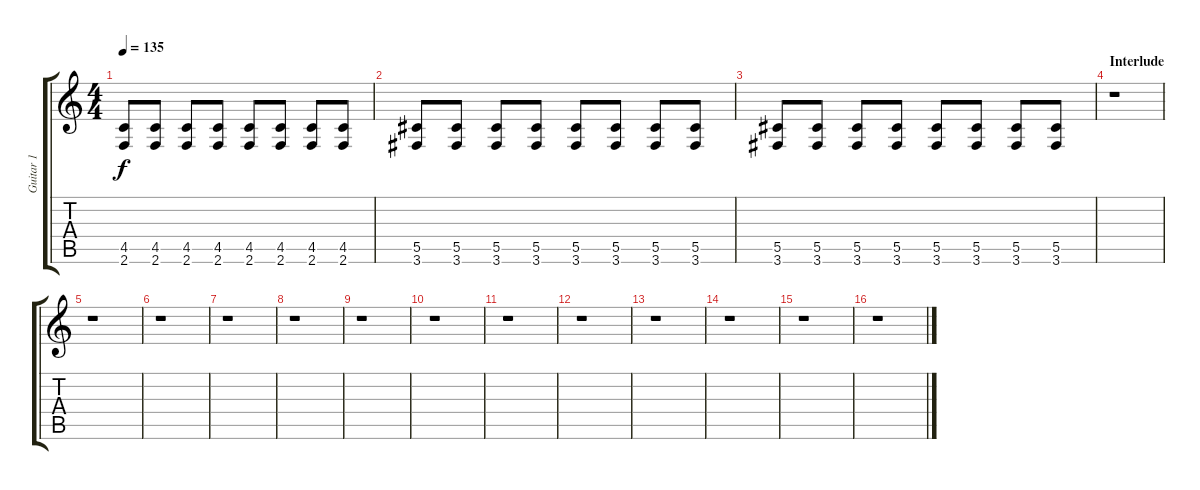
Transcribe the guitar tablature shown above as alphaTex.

\track ("Guitar 1" "Guitar 1") {instrument electricguitarjazz}
\staff {score tabs}
\tuning (Eb4 Bb3 Gb3 Db3 Ab2 Eb2) {hide}
\ts (4 4)
\tempo 135
\clef g2
\ks c
(4.5 2.6).8{dy f} (4.5 2.6).8 (4.5 2.6).8 (4.5 2.6).8 (4.5 2.6).8 (4.5 2.6).8 (4.5 2.6).8 (4.5 2.6).8 |
(5.5 3.6).8 (5.5 3.6).8 (5.5 3.6).8 (5.5 3.6).8 (5.5 3.6).8 (5.5 3.6).8 (5.5 3.6).8 (5.5 3.6).8 |
(5.5 3.6).8 (5.5 3.6).8 (5.5 3.6).8 (5.5 3.6).8 (5.5 3.6).8 (5.5 3.6).8 (5.5 3.6).8 (5.5 3.6).8 |
\section ("" "Interlude")
r.1 |
r.1 |
r.1 |
r.1 |
r.1 |
r.1 |
r.1 |
r.1 |
r.1 |
r.1 |
r.1 |
r.1 |
r.1
